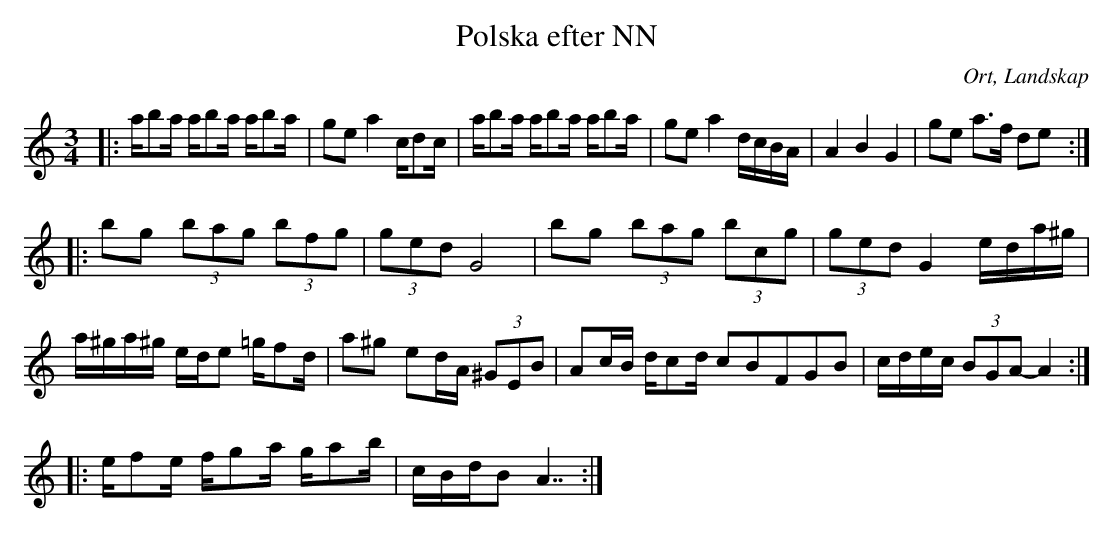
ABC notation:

X:1
T:Polska efter NN
O:Ort, Landskap
M:3/4
L:1/8
K:C
|: a/ba/ a/ba/ a/ba/|ge a2 c/dc/| a/ba/ a/ba/ a/ba/ | ge a2 d/c/B/A/| A2 B2 G2 | ge a>f de:|
|:bg (3bag (3bfg| (3ged G4 |bg (3bag (3bcg| (3ged G2 e/d/a/^g/| a/^g/a/^g/ e/d/e =g/fd/ |a^g ed/A/ (3^GEB| Ac/B/ d/cd/ c2/5B2/5F2/5G2/5B2/5|  c/d/e/c/ (3BGA-A2 :|
|:e/fe/ f/ga/ g/ab/ | c/B/d/B A7/2:|
